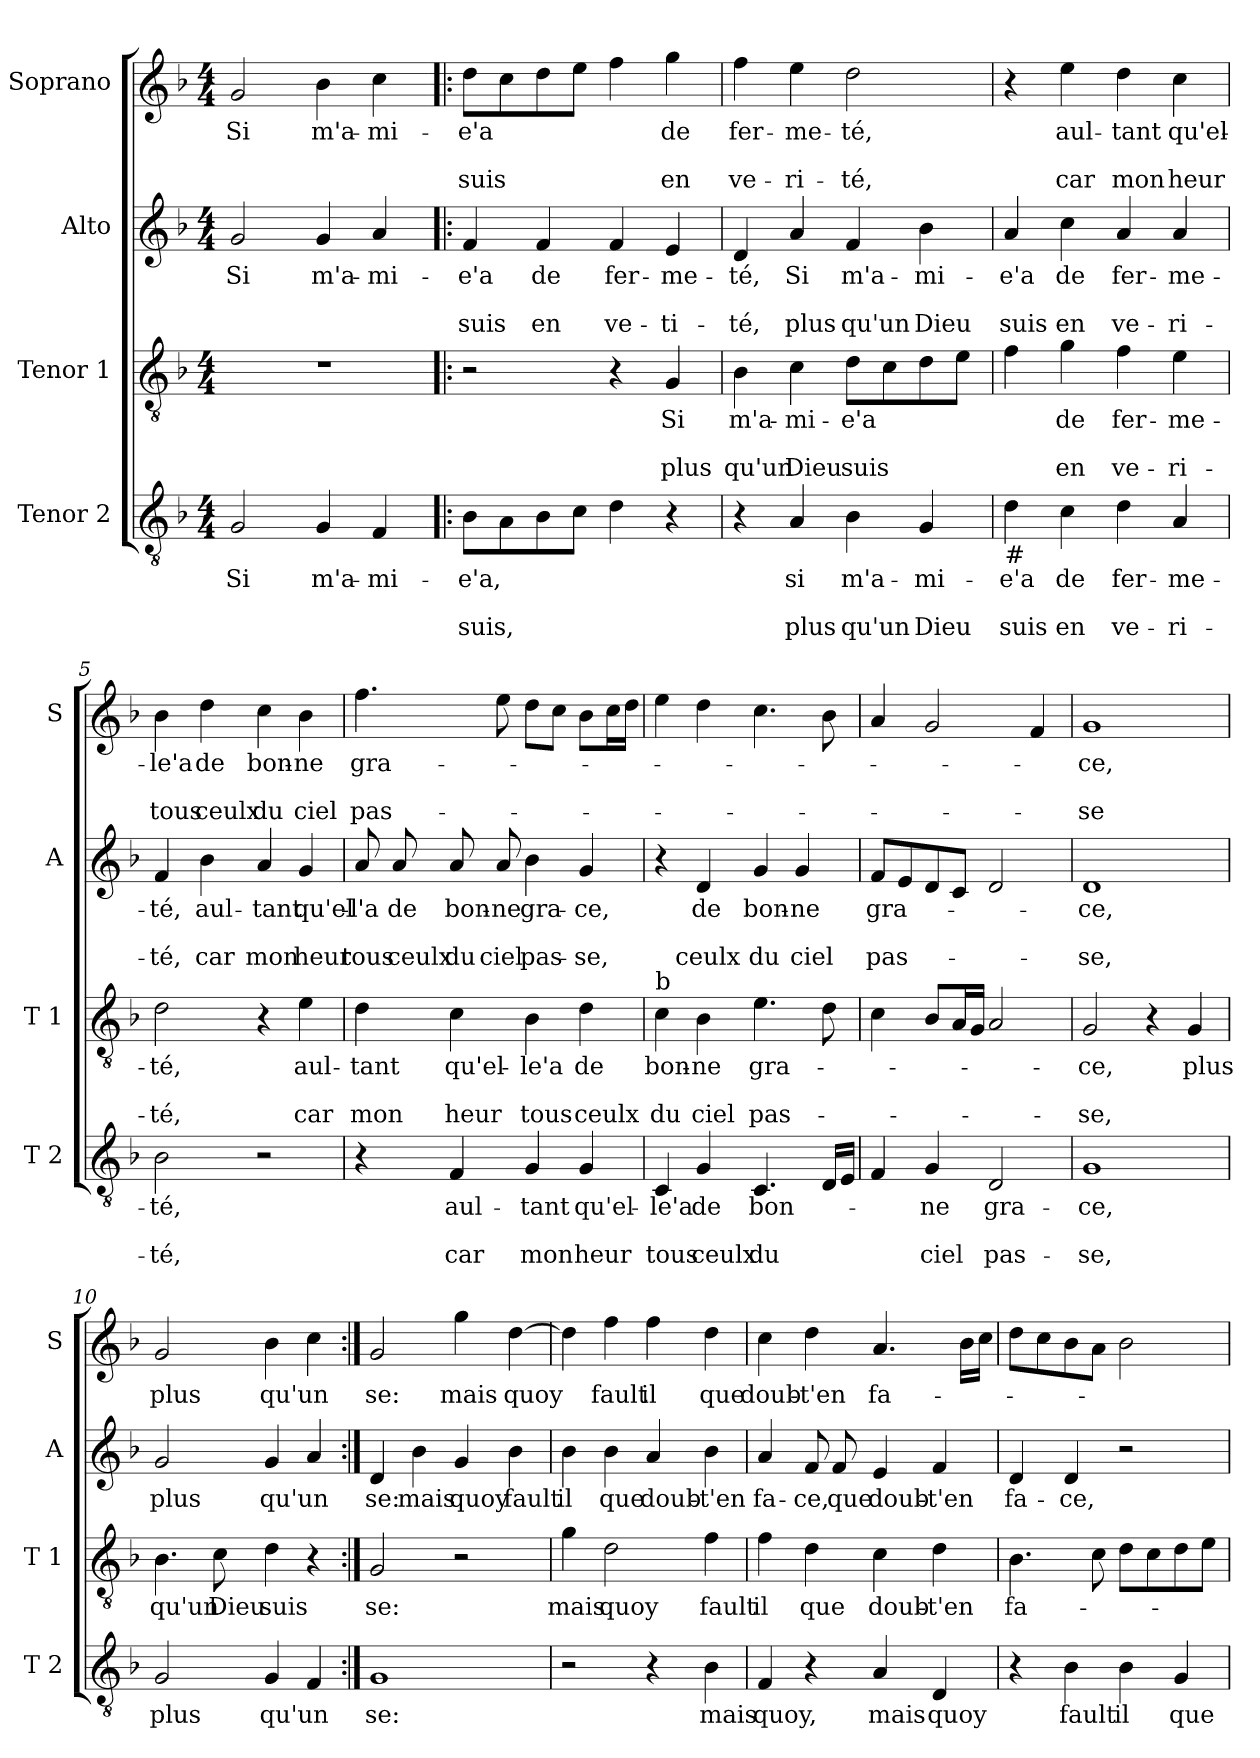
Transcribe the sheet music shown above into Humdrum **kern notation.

**kern	**text	**text	**text	**kern	**text	**text	**text	**kern	**text	**text	**text	**kern	**text	**text	**text
*part4	*part4	*part4	*part4	*part3	*part3	*part3	*part3	*part2	*part2	*part2	*part2	*part1	*part1	*part1	*part1
*staff4	*staff4	*staff4	*staff4	*staff3	*staff3	*staff3	*staff3	*staff2	*staff2	*staff2	*staff2	*staff1	*staff1	*staff1	*staff1
*I"Tenor 2	*	*	*	*I"Tenor 1	*	*	*	*I"Alto	*	*	*	*I"Soprano	*	*	*
*I'T 2	*	*	*	*I'T 1	*	*	*	*I'A	*	*	*	*I'S	*	*	*
*clefGv2	*	*	*	*clefGv2	*	*	*	*clefG2	*	*	*	*clefG2	*	*	*
*k[b-]	*	*	*	*k[b-]	*	*	*	*k[b-]	*	*	*	*k[b-]	*	*	*
*F:	*	*	*	*F:	*	*	*	*F:	*	*	*	*F:	*	*	*
*M4/4	*	*	*	*M4/4	*	*	*	*M4/4	*	*	*	*M4/4	*	*	*
=1	=1	=1	=1	=1	=1	=1	=1	=1	=1	=1	=1	=1	=1	=1	=1
!	!LO:LY:b	!	!	!	!	!	!	!	!LO:LY:b	!	!	!	!LO:LY:b	!	!
2G/	Si	.	.	1r	.	.	.	2g/	Si	.	.	2g/	Si	.	.
!	!LO:LY:b	!	!	!	!	!	!	!	!LO:LY:b	!	!	!	!LO:LY:b	!	!
4G/	m'a-	.	.	.	.	.	.	4g/	m'a-	.	.	4b-\	m'a-	.	.
!	!LO:LY:b	!	!	!	!	!	!	!	!LO:LY:b	!	!	!	!LO:LY:b	!	!
4F/	-mi-	.	.	.	.	.	.	4a/	-mi-	.	.	4cc\	-mi-	.	.
=2!|:	=2!|:	=2!|:	=2!|:	=2!|:	=2!|:	=2!|:	=2!|:	=2!|:	=2!|:	=2!|:	=2!|:	=2!|:	=2!|:	=2!|:	=2!|:
!	!LO:LY:b	!	!LO:LY:b	!	!	!	!	!	!LO:LY:b	!	!LO:LY:b	!	!LO:LY:b	!	!LO:LY:b
8B-\L	-e'a,	.	suis,	2r	.	.	.	4f/	-e'a	.	suis	8dd\L	-e'a	.	suis
8A\	.	.	.	.	.	.	.	.	.	.	.	8cc\	.	.	.
!	!	!	!	!	!	!	!	!	!LO:LY:b	!	!LO:LY:b	!	!	!	!
8B-\	.	.	.	.	.	.	.	4f/	de	.	en	8dd\	.	.	.
8c\J	.	.	.	.	.	.	.	.	.	.	.	8ee\J	.	.	.
!	!	!	!	!	!	!	!	!	!LO:LY:b	!	!LO:LY:b	!	!	!	!
4d\	.	.	.	4r	.	.	.	4f/	fer-	.	ve-	4ff\	.	.	.
!	!	!	!	!	!LO:LY:b	!	!LO:LY:b	!	!LO:LY:b	!	!LO:LY:b	!	!LO:LY:b	!	!LO:LY:b
4r	.	.	.	4G/	Si	.	plus	4e/	-me-	.	-ti-	4gg\	de	.	en
=3	=3	=3	=3	=3	=3	=3	=3	=3	=3	=3	=3	=3	=3	=3	=3
!	!	!	!	!	!LO:LY:b	!	!LO:LY:b	!	!LO:LY:b	!	!LO:LY:b	!	!LO:LY:b	!	!LO:LY:b
4r	.	.	.	4B-\	m'a-	.	qu'un	4d/	-té,	.	-té,	4ff\	fer-	.	ve-
!	!LO:LY:b	!	!LO:LY:b	!	!LO:LY:b	!	!LO:LY:b	!	!LO:LY:b	!	!LO:LY:b	!	!LO:LY:b	!	!LO:LY:b
4A/	si	.	plus	4c\	-mi-	.	Dieu	4a/	Si	.	plus	4ee\	-me-	.	-ri-
!	!LO:LY:b	!	!LO:LY:b	!	!LO:LY:b	!	!LO:LY:b	!	!LO:LY:b	!	!LO:LY:b	!	!LO:LY:b	!	!LO:LY:b
4B-\	m'a-	.	qu'un	8d\L	-e'a	.	suis	4f/	m'a-	.	qu'un	2dd\	-té,	.	-té,
.	.	.	.	8c\	.	.	.	.	.	.	.	.	.	.	.
!	!LO:LY:b	!	!LO:LY:b	!	!	!	!	!	!LO:LY:b	!	!LO:LY:b	!	!	!	!
4G/	-mi-	.	Dieu	8d\	.	.	.	4b-\	-mi-	.	Dieu	.	.	.	.
.	.	.	.	8e\J	.	.	.	.	.	.	.	.	.	.	.
=4	=4	=4	=4	=4	=4	=4	=4	=4	=4	=4	=4	=4	=4	=4	=4
!LO:TX:b:t=#	!	!	!	!	!	!	!	!	!	!	!	!	!	!	!
!	!LO:LY:b	!	!LO:LY:b	!	!	!	!	!	!LO:LY:b	!	!LO:LY:b	!	!	!	!
4d\	-e'a	.	suis	4f\	.	.	.	4a/	-e'a	.	suis	4r	.	.	.
!	!LO:LY:b	!	!LO:LY:b	!	!LO:LY:b	!	!LO:LY:b	!	!LO:LY:b	!	!LO:LY:b	!	!LO:LY:b	!	!LO:LY:b
4c\	de	.	en	4g\	de	.	en	4cc\	de	.	en	4ee\	aul-	.	car
!	!LO:LY:b	!	!LO:LY:b	!	!LO:LY:b	!	!LO:LY:b	!	!LO:LY:b	!	!LO:LY:b	!	!LO:LY:b	!	!LO:LY:b
4d\	fer-	.	ve-	4f\	fer-	.	ve-	4a/	fer-	.	ve-	4dd\	-tant	.	mon
!	!LO:LY:b	!	!LO:LY:b	!	!LO:LY:b	!	!LO:LY:b	!	!LO:LY:b	!	!LO:LY:b	!	!LO:LY:b	!	!LO:LY:b
4A/	-me-	.	-ri-	4e\	-me-	.	-ri-	4a/	-me-	.	-ri-	4cc\	qu'el-	.	heur
=5	=5	=5	=5	=5	=5	=5	=5	=5	=5	=5	=5	=5	=5	=5	=5
!	!LO:LY:b	!	!LO:LY:b	!	!LO:LY:b	!	!LO:LY:b	!	!LO:LY:b	!	!LO:LY:b	!	!LO:LY:b	!	!LO:LY:b
2B-\	-té,	.	-té,	2d\	-té,	.	-té,	4f/	-té,	.	-té,	4b-\	-le'a	.	tous
!	!	!	!	!	!	!	!	!	!LO:LY:b	!	!LO:LY:b	!	!LO:LY:b	!	!LO:LY:b
.	.	.	.	.	.	.	.	4b-\	aul-	.	car	4dd\	de	.	ceulx
!	!	!	!	!	!	!	!	!	!LO:LY:b	!	!LO:LY:b	!	!LO:LY:b	!	!LO:LY:b
2r	.	.	.	4r	.	.	.	4a/	-tant	.	mon	4cc\	bon-	.	du
!	!	!	!	!	!LO:LY:b	!	!LO:LY:b	!	!LO:LY:b	!	!LO:LY:b	!	!LO:LY:b	!	!LO:LY:b
.	.	.	.	4e\	aul-	.	car	4g/	qu'el-	.	heur	4b-\	-ne	.	ciel
!!LO:LB:g=z
=6	=6	=6	=6	=6	=6	=6	=6	=6	=6	=6	=6	=6	=6	=6	=6
!	!	!	!	!	!LO:LY:b	!	!LO:LY:b	!	!LO:LY:b	!	!LO:LY:b	!	!LO:LY:b	!	!LO:LY:b
4r	.	.	.	4d\	-tant	.	mon	8a/	-l'a	.	tous	4.ff\	gra-	.	pas-
!	!	!	!	!	!	!	!	!	!LO:LY:b	!	!LO:LY:b	!	!	!	!
.	.	.	.	.	.	.	.	8a/	de	.	ceulx	.	.	.	.
!	!LO:LY:b	!	!LO:LY:b	!	!LO:LY:b	!	!LO:LY:b	!	!LO:LY:b	!	!LO:LY:b	!	!	!	!
4F/	aul-	.	car	4c\	qu'el-	.	heur	8a/	bon-	.	du	.	.	.	.
!	!	!	!	!	!	!	!	!	!LO:LY:b	!	!LO:LY:b	!	!	!	!
.	.	.	.	.	.	.	.	8a/	-ne	.	ciel	8ee\	.	.	.
!	!LO:LY:b	!	!LO:LY:b	!	!LO:LY:b	!	!LO:LY:b	!	!LO:LY:b	!	!LO:LY:b	!	!	!	!
4G/	-tant	.	mon	4B-\	-le'a	.	tous	4b-\	gra-	.	pas-	8dd\L	.	.	.
.	.	.	.	.	.	.	.	.	.	.	.	8cc\J	.	.	.
!	!LO:LY:b	!	!LO:LY:b	!	!LO:LY:b	!	!LO:LY:b	!	!LO:LY:b	!	!LO:LY:b	!	!	!	!
4G/	qu'el-	.	heur	4d\	de	.	ceulx	4g/	-ce,	.	-se,	8b-\L	.	.	.
.	.	.	.	.	.	.	.	.	.	.	.	16cc\L	.	.	.
.	.	.	.	.	.	.	.	.	.	.	.	16dd\JJ	.	.	.
=7	=7	=7	=7	=7	=7	=7	=7	=7	=7	=7	=7	=7	=7	=7	=7
!	!	!	!	!LO:TX:a:t=b	!	!	!	!	!	!	!	!	!	!	!
!	!LO:LY:b	!	!LO:LY:b	!	!LO:LY:b	!	!LO:LY:b	!	!	!	!	!	!	!	!
4C/	-le'a	.	tous	4c\	bon-	.	du	4r	.	.	.	4ee\	.	.	.
!	!LO:LY:b	!	!LO:LY:b	!	!LO:LY:b	!	!LO:LY:b	!	!LO:LY:b	!	!LO:LY:b	!	!	!	!
4G/	de	.	ceulx	4B-\	-ne	.	ciel	4d/	de	.	ceulx	4dd\	.	.	.
!	!LO:LY:b	!	!LO:LY:b	!	!LO:LY:b	!	!LO:LY:b	!	!LO:LY:b	!	!LO:LY:b	!	!	!	!
4.C/	bon-	.	du	4.e\	gra-	.	pas-	4g/	bon-	.	du	4.cc\	.	.	.
!	!	!	!	!	!	!	!	!	!LO:LY:b	!	!LO:LY:b	!	!	!	!
.	.	.	.	.	.	.	.	4g/	-ne	.	ciel	.	.	.	.
16D/LL	.	.	.	8d\	.	.	.	.	.	.	.	8b-\	.	.	.
16E/JJ	.	.	.	.	.	.	.	.	.	.	.	.	.	.	.
=8	=8	=8	=8	=8	=8	=8	=8	=8	=8	=8	=8	=8	=8	=8	=8
!	!	!	!	!	!	!	!	!	!LO:LY:b	!	!LO:LY:b	!	!	!	!
4F/	.	.	.	4c\	.	.	.	8f/L	gra-	.	pas-	4a/	.	.	.
.	.	.	.	.	.	.	.	8e/	.	.	.	.	.	.	.
!	!LO:LY:b	!	!LO:LY:b	!	!	!	!	!	!	!	!	!	!	!	!
4G/	-ne	.	ciel	8B-/L	.	.	.	8d/	.	.	.	2g/	.	.	.
.	.	.	.	16A/L	.	.	.	8c/J	.	.	.	.	.	.	.
.	.	.	.	16G/JJ	.	.	.	.	.	.	.	.	.	.	.
!	!LO:LY:b	!	!LO:LY:b	!	!	!	!	!	!	!	!	!	!	!	!
2D/	gra-	.	pas-	2A/	.	.	.	2d/	.	.	.	.	.	.	.
.	.	.	.	.	.	.	.	.	.	.	.	4f/	.	.	.
=9	=9	=9	=9	=9	=9	=9	=9	=9	=9	=9	=9	=9	=9	=9	=9
!	!LO:LY:b	!	!LO:LY:b	!	!LO:LY:b	!	!LO:LY:b	!	!LO:LY:b	!	!LO:LY:b	!	!LO:LY:b	!	!LO:LY:b
1G	-ce,	.	-se,	2G/	-ce,	.	-se,	1d	-ce,	.	-se,	1g	-ce,	.	-se
.	.	.	.	4r	.	.	.	.	.	.	.	.	.	.	.
!	!	!	!	!	!LO:LY:b	!	!	!	!	!	!	!	!	!	!
.	.	.	.	4G/	plus	.	.	.	.	.	.	.	.	.	.
=10	=10	=10	=10	=10	=10	=10	=10	=10	=10	=10	=10	=10	=10	=10	=10
!	!LO:LY:b	!	!	!	!LO:LY:b	!	!	!	!LO:LY:b	!	!	!	!LO:LY:b	!	!
2G/	plus	.	.	4.B-\	qu'un	.	.	2g/	plus	.	.	2g/	plus	.	.
!	!	!	!	!	!LO:LY:b	!	!	!	!	!	!	!	!	!	!
.	.	.	.	8c\	Dieu	.	.	.	.	.	.	.	.	.	.
!	!LO:LY:b	!	!	!	!LO:LY:b	!	!	!	!LO:LY:b	!	!	!	!LO:LY:b	!	!
4G/	qu'un	.	.	4d\	suis	.	.	4g/	qu'un	.	.	4b-\	qu'un	.	.
4F/	.	.	.	4r	.	.	.	4a/	.	.	.	4cc\	.	.	.
!!LO:PB:g=z
=11:|!	=11:|!	=11:|!	=11:|!	=11:|!	=11:|!	=11:|!	=11:|!	=11:|!	=11:|!	=11:|!	=11:|!	=11:|!	=11:|!	=11:|!	=11:|!
!	!LO:LY:b	!	!	!	!LO:LY:b	!	!	!	!LO:LY:b	!	!	!	!LO:LY:b	!	!
1G	se:	.	.	2G/	se:	.	.	4d/	se:	.	.	2g/	se:	.	.
!	!	!	!	!	!	!	!	!	!LO:LY:b	!	!	!	!	!	!
.	.	.	.	.	.	.	.	4b-\	mais	.	.	.	.	.	.
!	!	!	!	!	!	!	!	!	!LO:LY:b	!	!	!	!LO:LY:b	!	!
.	.	.	.	2r	.	.	.	4g/	quoy	.	.	4gg\	mais	.	.
!	!	!	!	!	!	!	!	!	!LO:LY:b	!	!	!	!LO:LY:b	!	!
.	.	.	.	.	.	.	.	4b-\	fault	.	.	[4dd\	quoy	.	.
=12	=12	=12	=12	=12	=12	=12	=12	=12	=12	=12	=12	=12	=12	=12	=12
!	!	!	!	!	!LO:LY:b	!	!	!	!LO:LY:b	!	!	!	!	!	!
2r	.	.	.	4g\	mais	.	.	4b-\	il	.	.	4dd\]	.	.	.
!	!	!	!	!	!LO:LY:b	!	!	!	!LO:LY:b	!	!	!	!LO:LY:b	!	!
.	.	.	.	2d\	quoy	.	.	4b-\	que	.	.	4ff\	fault	.	.
!	!	!	!	!	!	!	!	!	!LO:LY:b	!	!	!	!LO:LY:b	!	!
4r	.	.	.	.	.	.	.	4a/	doub-	.	.	4ff\	il	.	.
!	!LO:LY:b	!	!	!	!LO:LY:b	!	!	!	!LO:LY:b	!	!	!	!LO:LY:b	!	!
4B-\	mais	.	.	4f\	fault	.	.	4b-\	-t'en	.	.	4dd\	que	.	.
=13	=13	=13	=13	=13	=13	=13	=13	=13	=13	=13	=13	=13	=13	=13	=13
!	!LO:LY:b	!	!	!	!LO:LY:b	!	!	!	!LO:LY:b	!	!	!	!LO:LY:b	!	!
4F/	quoy,	.	.	4f\	il	.	.	4a/	fa-	.	.	4cc\	doub-	.	.
!	!	!	!	!	!LO:LY:b	!	!	!	!LO:LY:b	!	!	!	!LO:LY:b	!	!
4r	.	.	.	4d\	que	.	.	8f/	-ce,	.	.	4dd\	-t'en	.	.
!	!	!	!	!	!	!	!	!	!LO:LY:b	!	!	!	!	!	!
.	.	.	.	.	.	.	.	8f/	que	.	.	.	.	.	.
!	!LO:LY:b	!	!	!	!LO:LY:b	!	!	!	!LO:LY:b	!	!	!	!LO:LY:b	!	!
4A/	mais	.	.	4c\	doub-	.	.	4e/	doub-	.	.	4.a/	fa-	.	.
!	!LO:LY:b	!	!	!	!LO:LY:b	!	!	!	!LO:LY:b	!	!	!	!	!	!
4D/	quoy	.	.	4d\	-t'en	.	.	4f/	-t'en	.	.	.	.	.	.
.	.	.	.	.	.	.	.	.	.	.	.	16b-\LL	.	.	.
.	.	.	.	.	.	.	.	.	.	.	.	16cc\JJ	.	.	.
=14	=14	=14	=14	=14	=14	=14	=14	=14	=14	=14	=14	=14	=14	=14	=14
!	!	!	!	!	!LO:LY:b	!	!	!	!LO:LY:b	!	!	!	!	!	!
4r	.	.	.	4.B-\	fa-	.	.	4d/	fa-	.	.	8dd\L	.	.	.
.	.	.	.	.	.	.	.	.	.	.	.	8cc\	.	.	.
!	!LO:LY:b	!	!	!	!	!	!	!	!LO:LY:b	!	!	!	!	!	!
4B-\	fault	.	.	.	.	.	.	4d/	-ce,	.	.	8b-\	.	.	.
.	.	.	.	8c\	.	.	.	.	.	.	.	8a\J	.	.	.
!	!LO:LY:b	!	!	!	!	!	!	!	!	!	!	!	!	!	!
4B-\	il	.	.	8d\L	.	.	.	2r	.	.	.	2b-\	.	.	.
.	.	.	.	8c\	.	.	.	.	.	.	.	.	.	.	.
!	!LO:LY:b	!	!	!	!	!	!	!	!	!	!	!	!	!	!
4G/	que	.	.	8d\	.	.	.	.	.	.	.	.	.	.	.
.	.	.	.	8e\J	.	.	.	.	.	.	.	.	.	.	.
=	=	=	=	=	=	=	=	=	=	=	=	=	=	=	=
*-	*-	*-	*-	*-	*-	*-	*-	*-	*-	*-	*-	*-	*-	*-	*-
